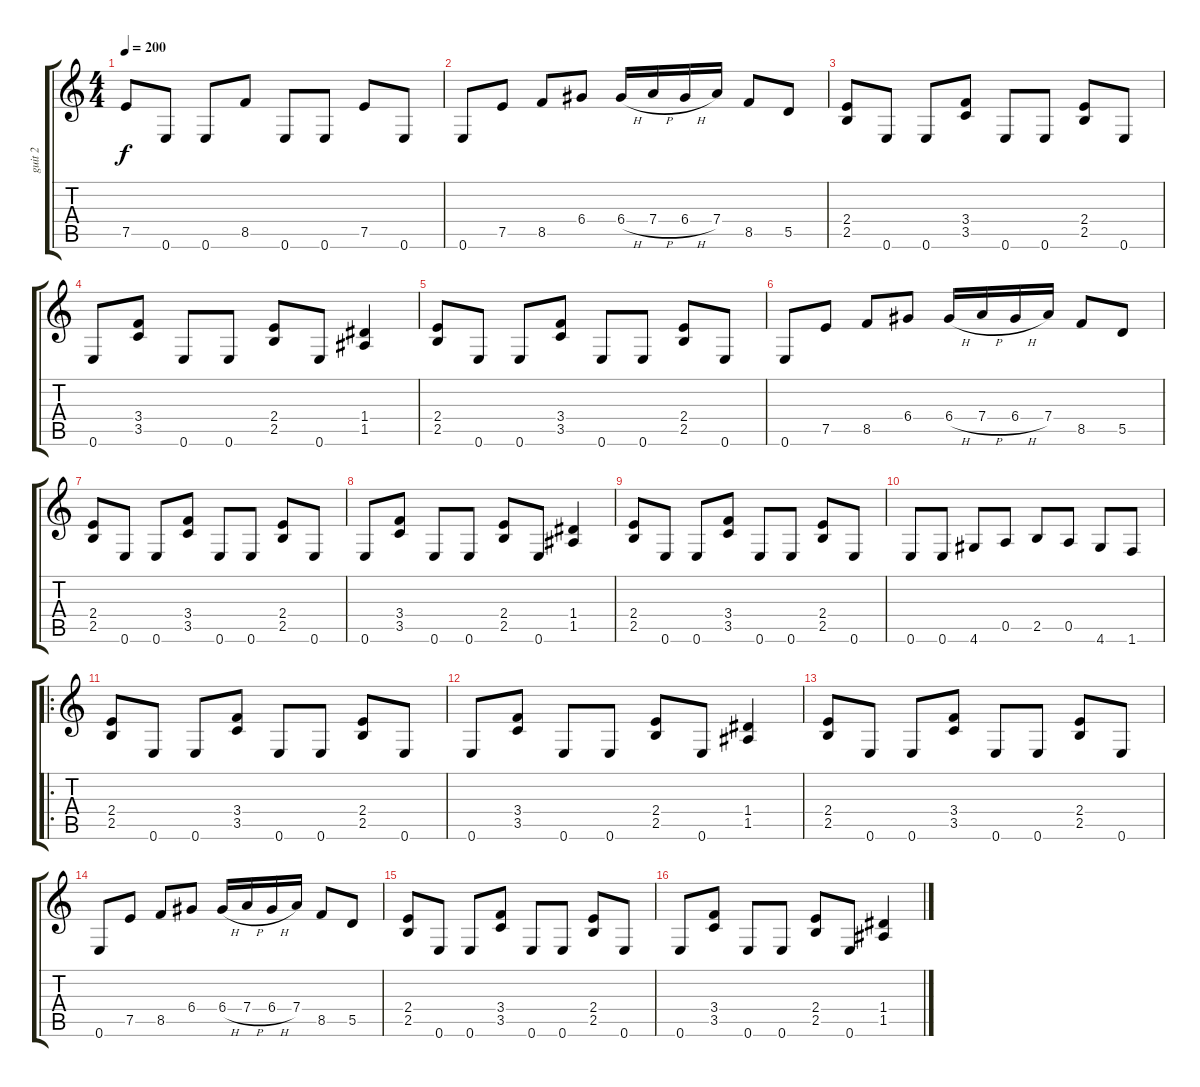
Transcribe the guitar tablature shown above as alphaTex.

\track ("guit 2" "guit 2") {instrument distortionguitar}
\staff {score tabs}
\tuning (E4 B3 G3 D3 A2 E2) {hide}
\ts (4 4)
\tempo 200
\clef g2
\ks c
7.5.8{dy f} 0.6.8 0.6.8 8.5.8 0.6.8 0.6.8 7.5.8 0.6.8 |
0.6.8 7.5.8 8.5.8 6.4.8 6.4{h}.16 7.4{h}.16 6.4{h}.16 7.4.16 8.5.8 5.5.8 |
(2.4 2.5).8 0.6.8 0.6.8 (3.4 3.5).8 0.6.8 0.6.8 (2.4 2.5).8 0.6.8 |
0.6.8 (3.4 3.5).8 0.6.8 0.6.8 (2.4 2.5).8 0.6.8 (1.4 1.5).4 |
(2.4 2.5).8 0.6.8 0.6.8 (3.4 3.5).8 0.6.8 0.6.8 (2.4 2.5).8 0.6.8 |
0.6.8 7.5.8 8.5.8 6.4.8 6.4{h}.16 7.4{h}.16 6.4{h}.16 7.4.16 8.5.8 5.5.8 |
(2.4 2.5).8 0.6.8 0.6.8 (3.4 3.5).8 0.6.8 0.6.8 (2.4 2.5).8 0.6.8 |
0.6.8 (3.4 3.5).8 0.6.8 0.6.8 (2.4 2.5).8 0.6.8 (1.4 1.5).4 |
(2.4 2.5).8 0.6.8 0.6.8 (3.4 3.5).8 0.6.8 0.6.8 (2.4 2.5).8 0.6.8 |
0.6.8 0.6.8 4.6.8 0.5.8 2.5.8 0.5.8 4.6.8 1.6.8 |
\ro
(2.4 2.5).8 0.6.8 0.6.8 (3.4 3.5).8 0.6.8 0.6.8 (2.4 2.5).8 0.6.8 |
0.6.8 (3.4 3.5).8 0.6.8 0.6.8 (2.4 2.5).8 0.6.8 (1.4 1.5).4 |
(2.4 2.5).8 0.6.8 0.6.8 (3.4 3.5).8 0.6.8 0.6.8 (2.4 2.5).8 0.6.8 |
0.6.8 7.5.8 8.5.8 6.4.8 6.4{h}.16 7.4{h}.16 6.4{h}.16 7.4.16 8.5.8 5.5.8 |
(2.4 2.5).8 0.6.8 0.6.8 (3.4 3.5).8 0.6.8 0.6.8 (2.4 2.5).8 0.6.8 |
0.6.8 (3.4 3.5).8 0.6.8 0.6.8 (2.4 2.5).8 0.6.8 (1.4 1.5).4
